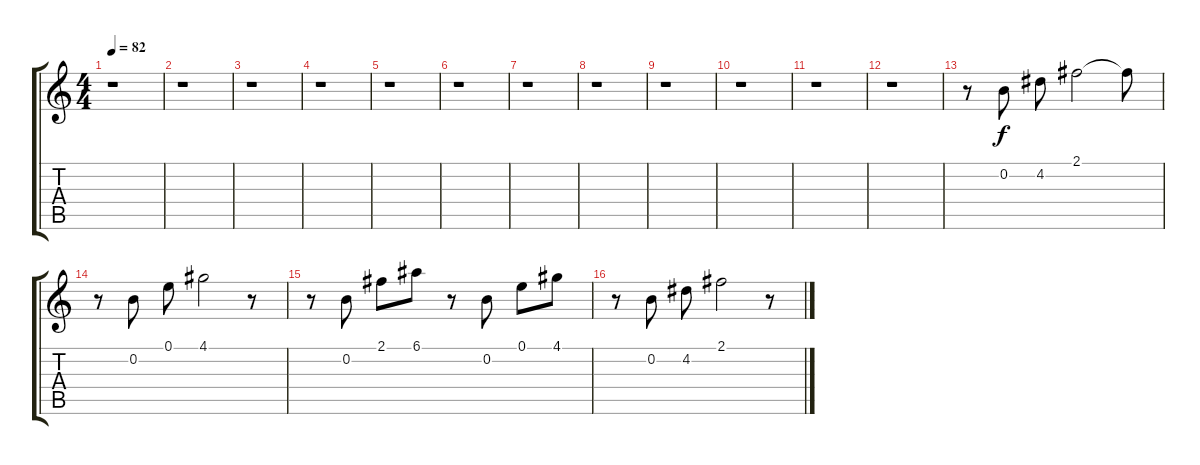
\track "" {instrument acousticguitarnylon}
\staff {score tabs}
\tuning (E4 B3 G3 D3 A2 E2) {hide}
\ts (4 4)
\tempo 82
\clef g2
\ks c
r.1{dy f} |
r.1 |
r.1 |
r.1 |
r.1 |
r.1 |
r.1 |
r.1 |
r.1 |
r.1 |
r.1 |
r.1 |
r.8 0.2.8 4.2.8 2.1.2 2.1{t}.8 |
r.8 0.2.8 0.1.8 4.1.2 r.8 |
r.8 0.2.8 2.1.8 6.1.8 r.8 0.2.8 0.1.8 4.1.8 |
r.8 0.2.8 4.2.8 2.1.2 r.8
